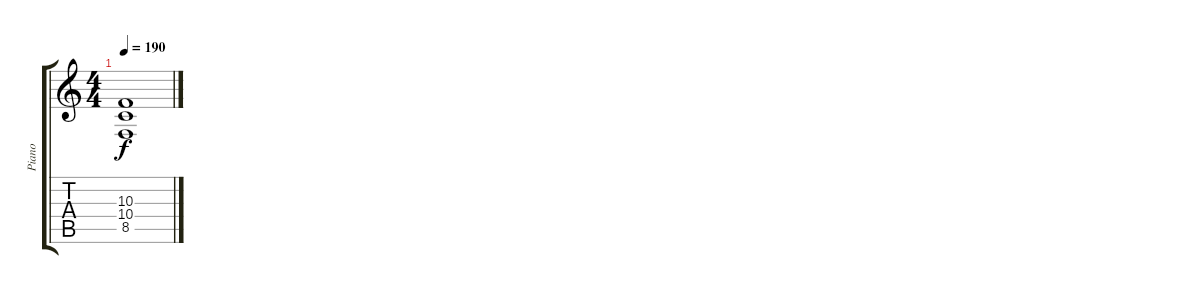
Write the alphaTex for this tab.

\track ("Piano" "Piano") {instrument acousticgrandpiano}
\staff {score tabs}
\tuning (E4 B3 G3 D3 A2 E2) {hide}
\ts (4 4)
\tempo 190
\clef g2
\ks c
(10.3{t} 10.4{t} 8.5{t}).1{dy f}
